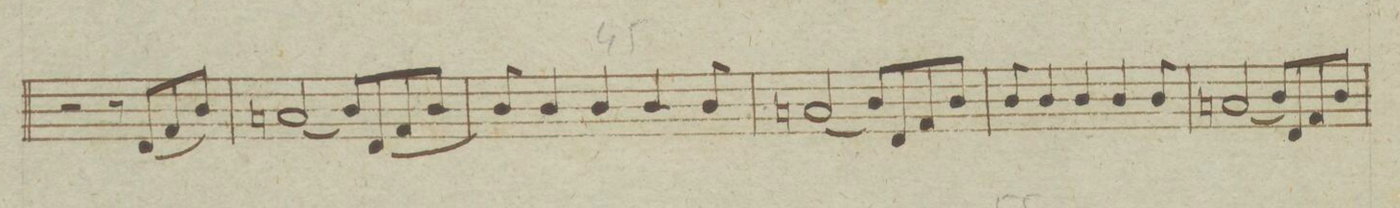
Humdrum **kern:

**kern	**dynam
*I"Violino Secondo.	*
*clefG2	*
*k[b-e-a-]	*
*met(c)	*
*M4/4	*
2r	.
8r	.
(8d/L	.
8f/	.
8b-/J)	.
=44	=44
(2an/	.
8b-/L)	.
(8d/	.
8f/	.
8b-/J	.
=45	=45
8b-/)	.
4b-/	.
4b-/	.
4b-/	.
8b-/	.
=46	=46
(2an/	.
8b-/L)	.
8d/	.
8f/	.
8b-/J	.
=47	=47
8b-/	.
4b-/	.
4b-/	.
4b-/	.
8b-/	.
=48	=48
(2an/	.
8b-/L)	.
8d/	.
8f/	.
8b-/J	.
=49	=49
*-	*-
